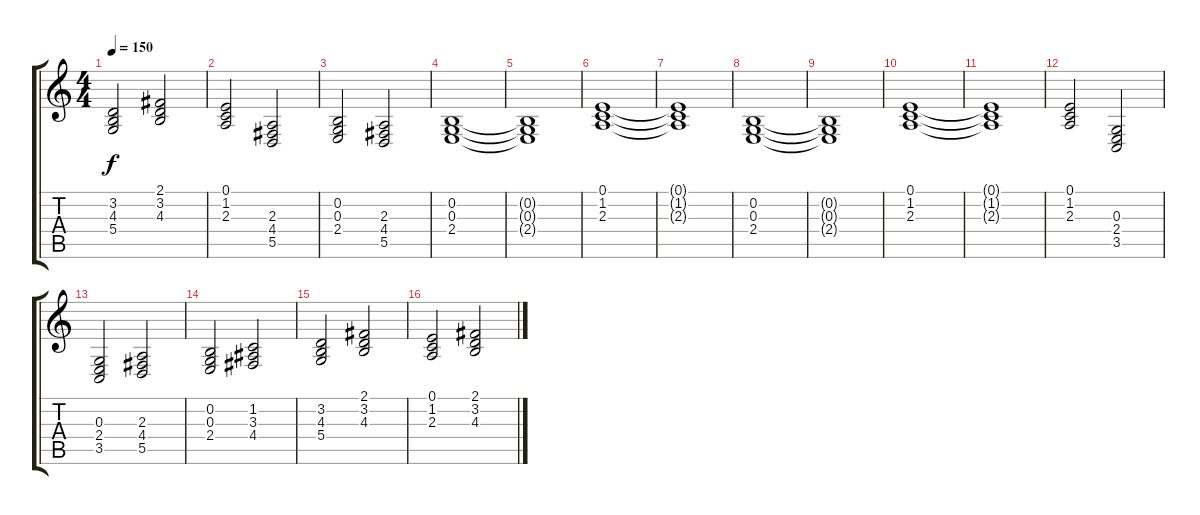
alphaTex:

\track "" {instrument stringensemble1}
\staff {score tabs}
\tuning (E4 B3 G3 D3 A2 E2) {hide}
\ts (4 4)
\tempo 150
\clef g2
\ks c
(3.2 4.3 5.4).2{dy f} (2.1 3.2 4.3).2 |
(0.1 1.2 2.3).2 (2.3 4.4 5.5).2 |
(0.2 0.3 2.4).2 (2.3 4.4 5.5).2 |
(0.2 0.3 2.4).1 |
(0.2{t} 0.3{t} 2.4{t}).1 |
(0.1 1.2 2.3).1 |
(0.1{t} 1.2{t} 2.3{t}).1 |
(0.2 0.3 2.4).1 |
(0.2{t} 0.3{t} 2.4{t}).1 |
(0.1 1.2 2.3).1 |
(0.1{t} 1.2{t} 2.3{t}).1 |
(0.1 1.2 2.3).2 (0.3 2.4 3.5).2 |
(0.3 2.4 3.5).2 (2.3 4.4 5.5).2 |
(0.2 0.3 2.4).2 (1.2 3.3 4.4).2 |
(3.2 4.3 5.4).2 (2.1 3.2 4.3).2 |
(0.1 1.2 2.3).2 (2.1 3.2 4.3).2
